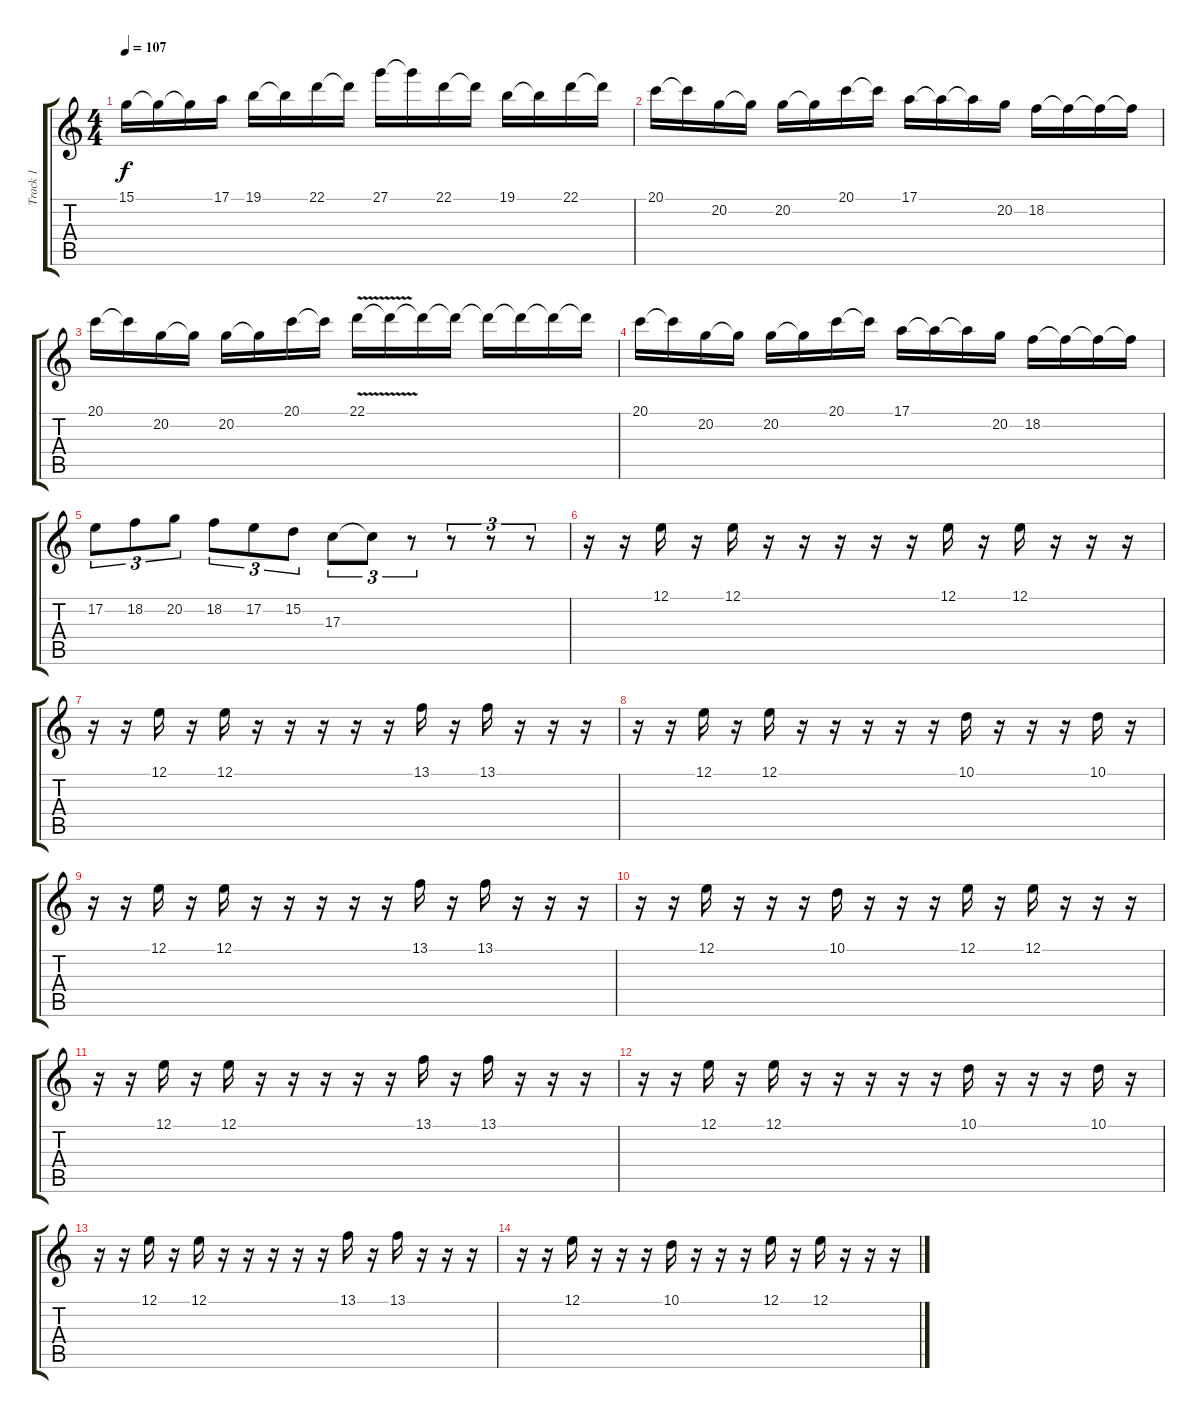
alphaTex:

\track ("Track 1" "Track 1") {instrument lead5charang}
\staff {score tabs}
\tuning (E4 B3 G3 D3 A2 E2) {hide}
\ts (4 4)
\tempo 107
\clef g2
\ks c
15.1.16{dy f} 15.1{t}.16 15.1{t}.16 17.1.16 19.1.16 19.1{t}.16 22.1.16 22.1{t}.16 27.1.16 27.1{t}.16 22.1.16 22.1{t}.16 19.1.16 19.1{t}.16 22.1.16 22.1{t}.16 |
20.1.16 20.1{t}.16 20.2.16 20.2{t}.16 20.2.16 20.2{t}.16 20.1.16 20.1{t}.16 17.1.16 17.1{t}.16 17.1{t}.16 20.2.16 18.2.16 18.2{t}.16 18.2{t}.16 18.2{t}.16 |
20.1.16 20.1{t}.16 20.2.16 20.2{t}.16 20.2.16 20.2{t}.16 20.1.16 20.1{t}.16 22.1{v}.16 22.1{t}.16 22.1{t}.16 22.1{t}.16 22.1{t}.16 22.1{t}.16 22.1{t}.16 22.1{t}.16 |
20.1.16 20.1{t}.16 20.2.16 20.2{t}.16 20.2.16 20.2{t}.16 20.1.16 20.1{t}.16 17.1.16 17.1{t}.16 17.1{t}.16 20.2.16 18.2.16 18.2{t}.16 18.2{t}.16 18.2{t}.16 |
17.2.8{tu (3 2)} 18.2.8{tu (3 2)} 20.2.8{tu (3 2)} 18.2.8{tu (3 2)} 17.2.8{tu (3 2)} 15.2.8{tu (3 2)} 17.3.8{tu (3 2)} 17.3{t}.8{tu (3 2)} r.8{tu (3 2)} r.8{tu (3 2)} r.8{tu (3 2)} r.8{tu (3 2)} |
r.16 r.16 12.1.16 r.16 12.1.16 r.16 r.16 r.16 r.16 r.16 12.1.16 r.16 12.1.16 r.16 r.16 r.16 |
r.16 r.16 12.1.16 r.16 12.1.16 r.16 r.16 r.16 r.16 r.16 13.1.16 r.16 13.1.16 r.16 r.16 r.16 |
r.16 r.16 12.1.16 r.16 12.1.16 r.16 r.16 r.16 r.16 r.16 10.1.16 r.16 r.16 r.16 10.1.16 r.16 |
r.16 r.16 12.1.16 r.16 12.1.16 r.16 r.16 r.16 r.16 r.16 13.1.16 r.16 13.1.16 r.16 r.16 r.16 |
r.16 r.16 12.1.16 r.16 r.16 r.16 10.1.16 r.16 r.16 r.16 12.1.16 r.16 12.1.16 r.16 r.16 r.16 |
r.16 r.16 12.1.16 r.16 12.1.16 r.16 r.16 r.16 r.16 r.16 13.1.16 r.16 13.1.16 r.16 r.16 r.16 |
r.16 r.16 12.1.16 r.16 12.1.16 r.16 r.16 r.16 r.16 r.16 10.1.16 r.16 r.16 r.16 10.1.16 r.16 |
r.16 r.16 12.1.16 r.16 12.1.16 r.16 r.16 r.16 r.16 r.16 13.1.16 r.16 13.1.16 r.16 r.16 r.16 |
r.16 r.16 12.1.16 r.16 r.16 r.16 10.1.16 r.16 r.16 r.16 12.1.16 r.16 12.1.16 r.16 r.16 r.16
